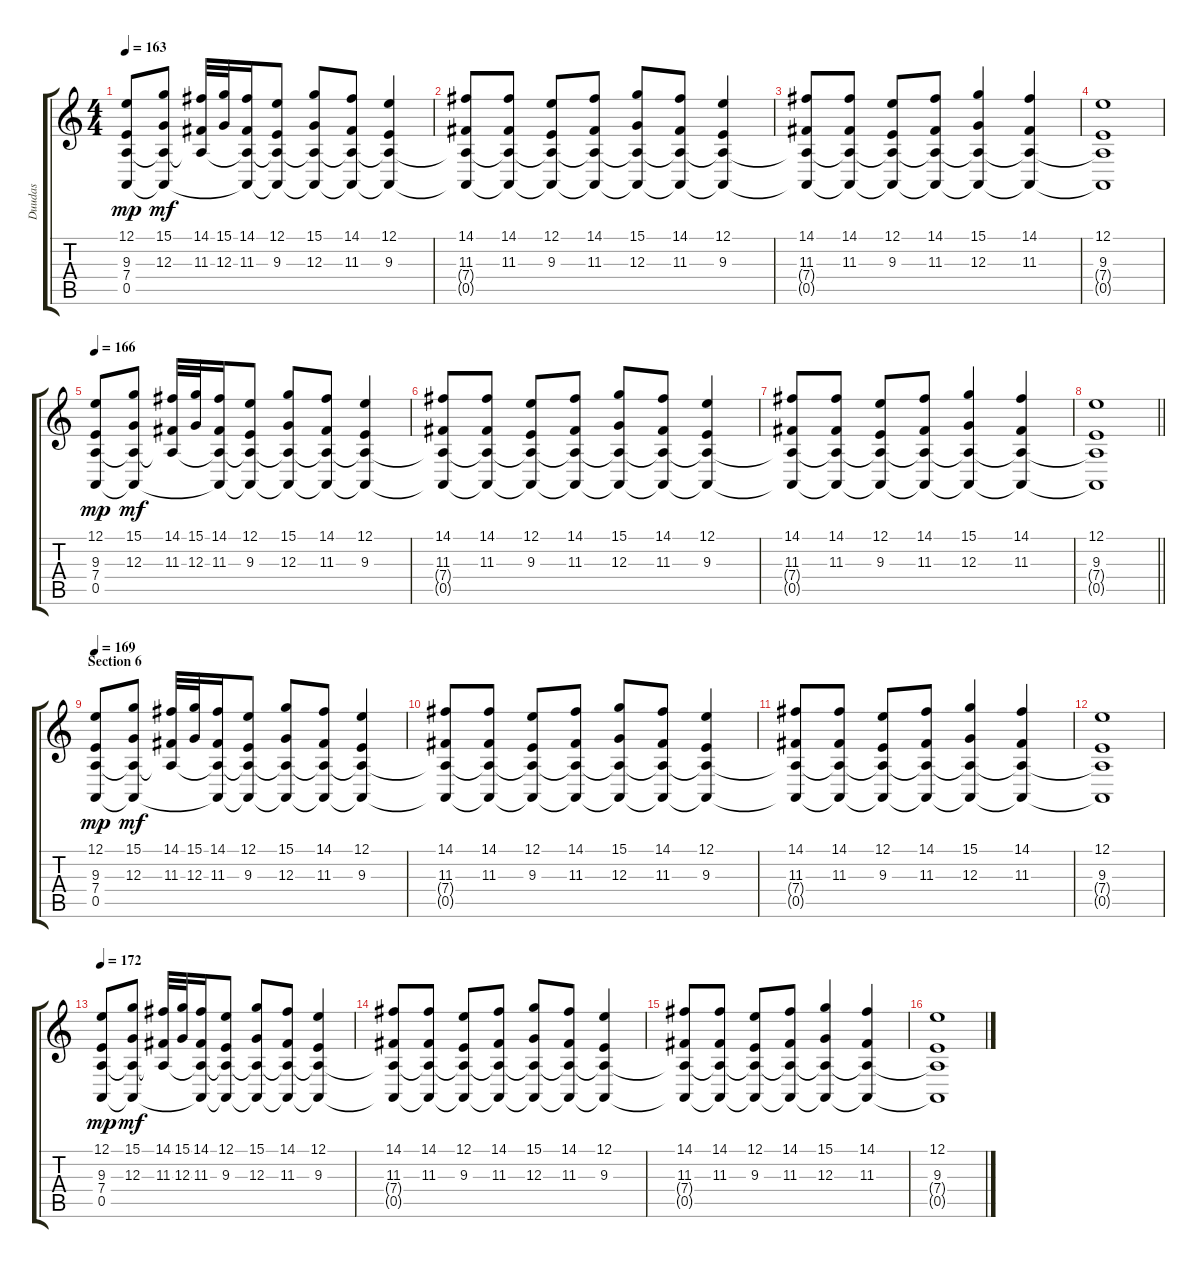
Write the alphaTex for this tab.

\track ("Duudas" "Duudas") {instrument bagpipe}
\staff {score tabs}
\tuning (E4 B3 G3 D3 A2 E2) {hide}
\ts (4 4)
\tempo 163
\clef g2
\ks c
(12.1 9.3 7.4 0.5).8{dy mp} (15.1 12.3 7.4{t} 0.5{t}).8{dy mf} (14.1 11.3 7.4{t}).32 (15.1 12.3).32 (14.1 11.3 7.4{t} 0.5{t}).16 (12.1 9.3 7.4{t} 0.5{t}).8 (15.1 12.3 7.4{t} 0.5{t}).8 (14.1 11.3 7.4{t} 0.5{t}).8 (12.1 9.3 7.4{t} 0.5{t}).4 |
(14.1 11.3 7.4{t} 0.5{t}).8 (14.1 11.3 7.4{t} 0.5{t}).8 (12.1 9.3 7.4{t} 0.5{t}).8 (14.1 11.3 7.4{t} 0.5{t}).8 (15.1 12.3 7.4{t} 0.5{t}).8 (14.1 11.3 7.4{t} 0.5{t}).8 (12.1 9.3 7.4{t} 0.5{t}).4 |
(14.1 11.3 7.4{t} 0.5{t}).8 (14.1 11.3 7.4{t} 0.5{t}).8 (12.1 9.3 7.4{t} 0.5{t}).8 (14.1 11.3 7.4{t} 0.5{t}).8 (15.1 12.3 7.4{t} 0.5{t}).4 (14.1 11.3 7.4{t} 0.5{t}).4 |
(12.1 9.3 7.4{t} 0.5{t}).1 |
\tempo 166
(12.1 9.3 7.4 0.5).8{dy mp} (15.1 12.3 7.4{t} 0.5{t}).8{dy mf} (14.1 11.3 7.4{t}).32 (15.1 12.3).32 (14.1 11.3 7.4{t} 0.5{t}).16 (12.1 9.3 7.4{t} 0.5{t}).8 (15.1 12.3 7.4{t} 0.5{t}).8 (14.1 11.3 7.4{t} 0.5{t}).8 (12.1 9.3 7.4{t} 0.5{t}).4 |
(14.1 11.3 7.4{t} 0.5{t}).8 (14.1 11.3 7.4{t} 0.5{t}).8 (12.1 9.3 7.4{t} 0.5{t}).8 (14.1 11.3 7.4{t} 0.5{t}).8 (15.1 12.3 7.4{t} 0.5{t}).8 (14.1 11.3 7.4{t} 0.5{t}).8 (12.1 9.3 7.4{t} 0.5{t}).4 |
(14.1 11.3 7.4{t} 0.5{t}).8 (14.1 11.3 7.4{t} 0.5{t}).8 (12.1 9.3 7.4{t} 0.5{t}).8 (14.1 11.3 7.4{t} 0.5{t}).8 (15.1 12.3 7.4{t} 0.5{t}).4 (14.1 11.3 7.4{t} 0.5{t}).4 |
\barLineRight lightlight
(12.1 9.3 7.4{t} 0.5{t}).1 |
\section ("" "Section 6")
\tempo 169
(12.1 9.3 7.4 0.5).8{dy mp} (15.1 12.3 7.4{t} 0.5{t}).8{dy mf} (14.1 11.3 7.4{t}).32 (15.1 12.3).32 (14.1 11.3 7.4{t} 0.5{t}).16 (12.1 9.3 7.4{t} 0.5{t}).8 (15.1 12.3 7.4{t} 0.5{t}).8 (14.1 11.3 7.4{t} 0.5{t}).8 (12.1 9.3 7.4{t} 0.5{t}).4 |
(14.1 11.3 7.4{t} 0.5{t}).8 (14.1 11.3 7.4{t} 0.5{t}).8 (12.1 9.3 7.4{t} 0.5{t}).8 (14.1 11.3 7.4{t} 0.5{t}).8 (15.1 12.3 7.4{t} 0.5{t}).8 (14.1 11.3 7.4{t} 0.5{t}).8 (12.1 9.3 7.4{t} 0.5{t}).4 |
(14.1 11.3 7.4{t} 0.5{t}).8 (14.1 11.3 7.4{t} 0.5{t}).8 (12.1 9.3 7.4{t} 0.5{t}).8 (14.1 11.3 7.4{t} 0.5{t}).8 (15.1 12.3 7.4{t} 0.5{t}).4 (14.1 11.3 7.4{t} 0.5{t}).4 |
(12.1 9.3 7.4{t} 0.5{t}).1 |
\tempo 172
(12.1 9.3 7.4 0.5).8{dy mp} (15.1 12.3 7.4{t} 0.5{t}).8{dy mf} (14.1 11.3 7.4{t}).32 (15.1 12.3).32 (14.1 11.3 7.4{t} 0.5{t}).16 (12.1 9.3 7.4{t} 0.5{t}).8 (15.1 12.3 7.4{t} 0.5{t}).8 (14.1 11.3 7.4{t} 0.5{t}).8 (12.1 9.3 7.4{t} 0.5{t}).4 |
(14.1 11.3 7.4{t} 0.5{t}).8 (14.1 11.3 7.4{t} 0.5{t}).8 (12.1 9.3 7.4{t} 0.5{t}).8 (14.1 11.3 7.4{t} 0.5{t}).8 (15.1 12.3 7.4{t} 0.5{t}).8 (14.1 11.3 7.4{t} 0.5{t}).8 (12.1 9.3 7.4{t} 0.5{t}).4 |
(14.1 11.3 7.4{t} 0.5{t}).8 (14.1 11.3 7.4{t} 0.5{t}).8 (12.1 9.3 7.4{t} 0.5{t}).8 (14.1 11.3 7.4{t} 0.5{t}).8 (15.1 12.3 7.4{t} 0.5{t}).4 (14.1 11.3 7.4{t} 0.5{t}).4 |
(12.1 9.3 7.4{t} 0.5{t}).1
